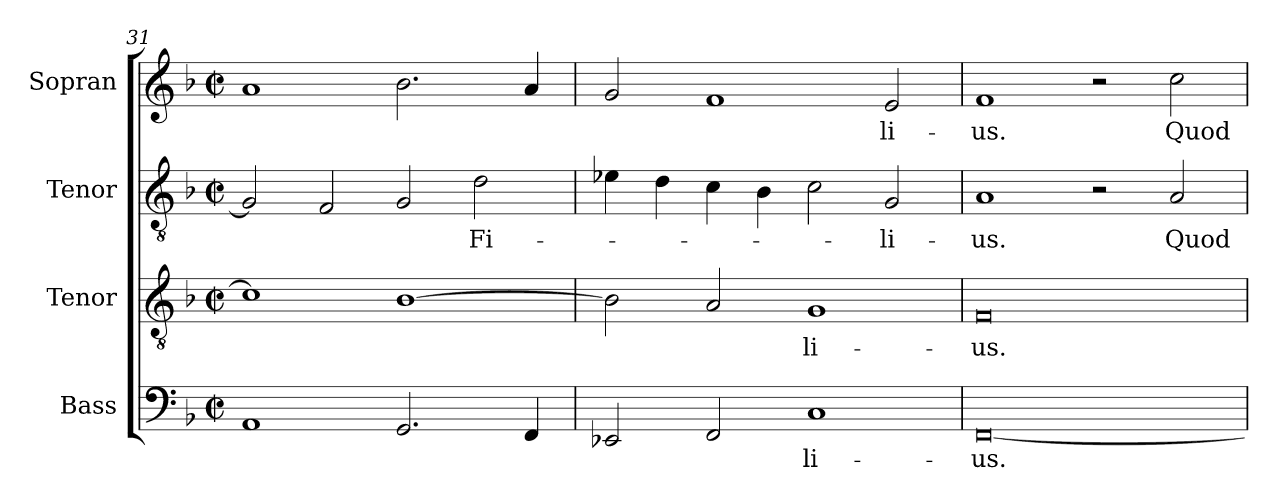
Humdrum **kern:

**kern	**text	**kern	**text	**kern	**text	**kern	**text
*part4	*part4	*part3	*part3	*part2	*part2	*part1	*part1
*staff4	*staff4	*staff3	*staff3	*staff2	*staff2	*staff1	*staff1
*I"Bass	*	*I"Tenor	*	*I"Tenor	*	*I"Sopran	*
*	*	*I'Tenor	*	*	*	*	*
*clefF4	*	*clefGv2	*	*clefGv2	*	*clefG2	*
*	*	*ITrd7c12	*	*ITrd7c12	*	*	*
*k[b-]	*	*k[b-]	*	*k[b-]	*	*k[b-]	*
*d:	*	*d:	*	*d:	*	*d:	*
*M2/2	*	*M2/2	*	*M2/2	*	*M2/2	*
*met(c|)	*	*met(c|)	*	*met(c|)	*	*met(c|)	*
=31	=31	=31	=31	=31	=31	=31	=31
1AAi	.	1Ci]	.	2GGi/]	.	1ai	.
.	.	.	.	2FFi/	.	.	.
2.GGi/	.	[>1BB-i	.	2GGi/	.	2.b-i\	.
!	!	!	!	!	!LO:LY:b:color=#000000	!	!
.	.	.	.	2Di\	Fi-	.	.
4FFi/	.	.	.	.	.	4ai/	.
=32	=32	=32	=32	=32	=32	=32	=32
2EE-Xi/	.	2BB-i\]	.	4E-Xi\	.	2gi/	.
.	.	.	.	4Di\	.	.	.
2FFi/	.	2AAi/	.	4Ci\	.	1fi	.
.	.	.	.	4BB-i\	.	.	.
!	!LO:LY:b:color=#000000	!	!	!	!	!	!
!	!	!	!LO:LY:b:color=#000000	!	!	!	!
1Ci	-li-	1GGi	-li-	2Ci\	.	.	.
!	!	!	!	!	!LO:LY:b:color=#000000	!	!
!	!	!	!	!	!	!	!LO:LY:b:color=#000000
.	.	.	.	2GGi/	-li-	2ei/	-li-
=33	=33	=33	=33	=33	=33	=33	=33
!	!LO:LY:b:color=#000000	!	!	!	!	!	!
!	!	!	!LO:LY:b:color=#000000	!	!	!	!
!	!	!	!	!	!LO:LY:b:color=#000000	!	!
!	!	!	!	!	!	!	!LO:LY:b:color=#000000
[<0FFi	-us.	0FFi	-us.	1AAi	-us.	1fi	-us.
.	.	.	.	2r	.	2r	.
!	!	!	!	!	!LO:LY:b:color=#000000	!	!
!	!	!	!	!	!	!	!LO:LY:b:color=#000000
.	.	.	.	2AAi/	Quod	2cci\	Quod
=	=	=	=	=	=	=	=
*-	*-	*-	*-	*-	*-	*-	*-
